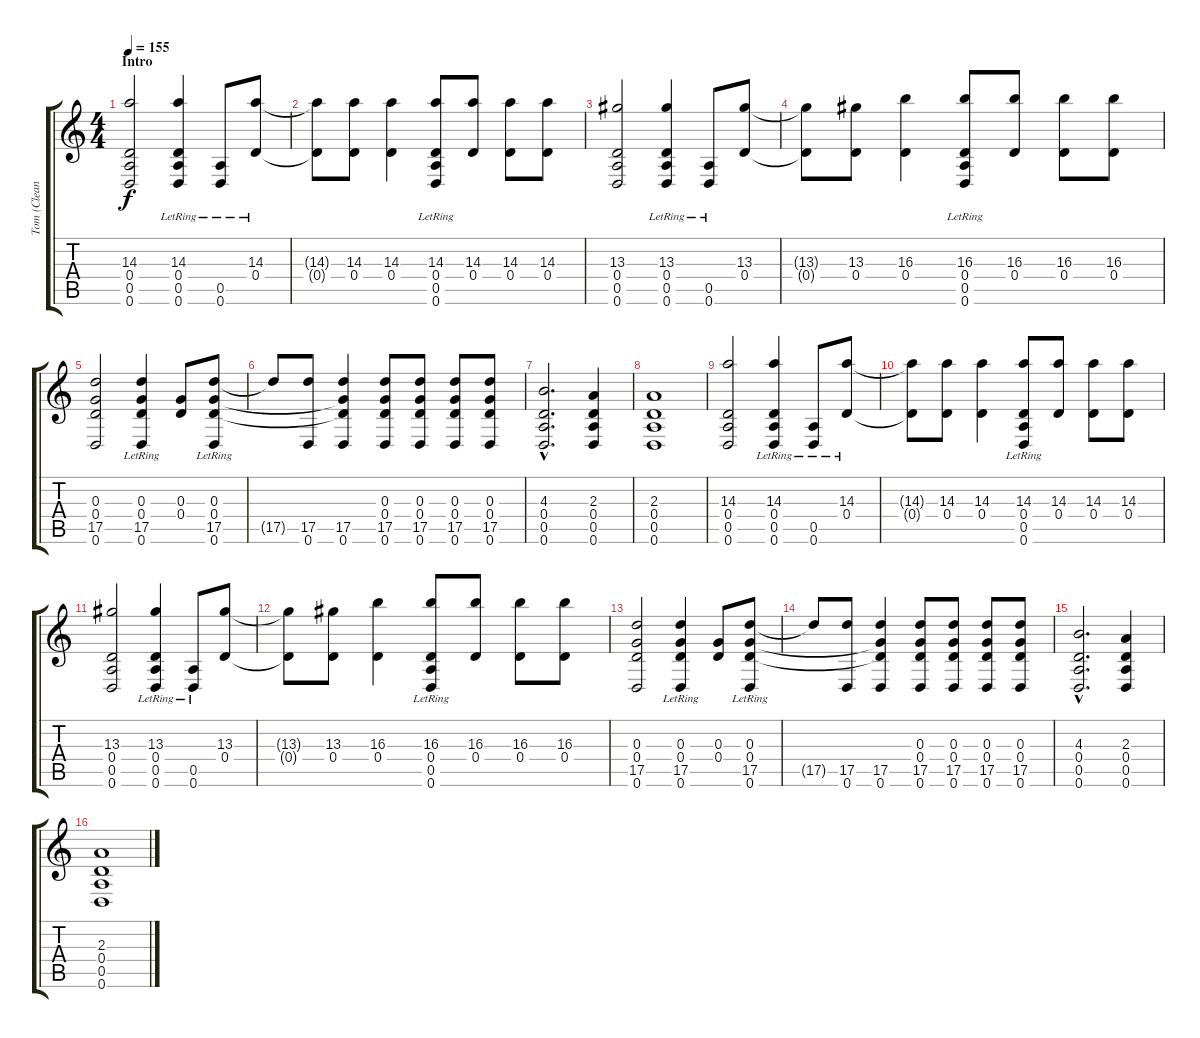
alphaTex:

\track ("Tom (Clean)" "Tom (Clean") {instrument acousticguitarsteel}
\staff {score tabs}
\tuning (E4 B3 G3 D3 A2 D2) {hide}
\ts (4 4)
\section ("" "Intro")
\tempo 155
\clef g2
\ks c
(14.3 0.4 0.5 0.6).2{dy f instrument acousticguitarsteel} (14.3{lr} 0.4{lr} 0.5 0.6).4 (0.5{lr} 0.6{lr}).8 (14.3{lr} 0.4{lr}).8 |
(14.3{t} 0.4{t}).8 (14.3 0.4).8 (14.3 0.4).4 (14.3 0.4 0.5{lr} 0.6{lr}).8 (14.3 0.4).8 (14.3 0.4).8 (14.3 0.4).8 |
(13.3 0.4 0.5 0.6).2 (13.3{lr} 0.4{lr} 0.5 0.6).4 (0.5{lr} 0.6{lr}).8 (13.3 0.4).8 |
(13.3{t} 0.4{t}).8 (13.3 0.4).8 (16.3 0.4).4 (16.3 0.4 0.5{lr} 0.6{lr}).8 (16.3 0.4).8 (16.3 0.4).8 (16.3 0.4).8 |
(0.3 0.4 17.5 0.6).2 (0.3 0.4 17.5{lr} 0.6{lr}).4 (0.3 0.4).8 (0.3{lr} 0.4{lr} 17.5{lr} 0.6{lr}).8 |
17.5{t}.8 (17.5 0.6).8 (0.3{t} 0.4{t} 17.5 0.6).4 (0.3 0.4 17.5 0.6).8 (0.3 0.4 17.5 0.6).8 (0.3 0.4 17.5 0.6).8 (0.3 0.4 17.5 0.6).8 |
(4.3{hac} 0.4{hac} 0.5{hac} 0.6{hac}).2{d} (2.3 0.4 0.5 0.6).4 |
(2.3 0.4 0.5 0.6).1 |
(14.3 0.4 0.5 0.6).2 (14.3{lr} 0.4{lr} 0.5 0.6).4 (0.5{lr} 0.6{lr}).8 (14.3{lr} 0.4{lr}).8 |
(14.3{t} 0.4{t}).8 (14.3 0.4).8 (14.3 0.4).4 (14.3 0.4 0.5{lr} 0.6{lr}).8 (14.3 0.4).8 (14.3 0.4).8 (14.3 0.4).8 |
(13.3 0.4 0.5 0.6).2 (13.3{lr} 0.4{lr} 0.5 0.6).4 (0.5{lr} 0.6{lr}).8 (13.3 0.4).8 |
(13.3{t} 0.4{t}).8 (13.3 0.4).8 (16.3 0.4).4 (16.3 0.4 0.5{lr} 0.6{lr}).8 (16.3 0.4).8 (16.3 0.4).8 (16.3 0.4).8 |
(0.3 0.4 17.5 0.6).2 (0.3 0.4 17.5{lr} 0.6{lr}).4 (0.3 0.4).8 (0.3{lr} 0.4{lr} 17.5{lr} 0.6{lr}).8 |
17.5{t}.8 (17.5 0.6).8 (0.3{t} 0.4{t} 17.5 0.6).4 (0.3 0.4 17.5 0.6).8 (0.3 0.4 17.5 0.6).8 (0.3 0.4 17.5 0.6).8 (0.3 0.4 17.5 0.6).8 |
(4.3{hac} 0.4{hac} 0.5{hac} 0.6{hac}).2{d} (2.3 0.4 0.5 0.6).4 |
(2.3 0.4 0.5 0.6).1
